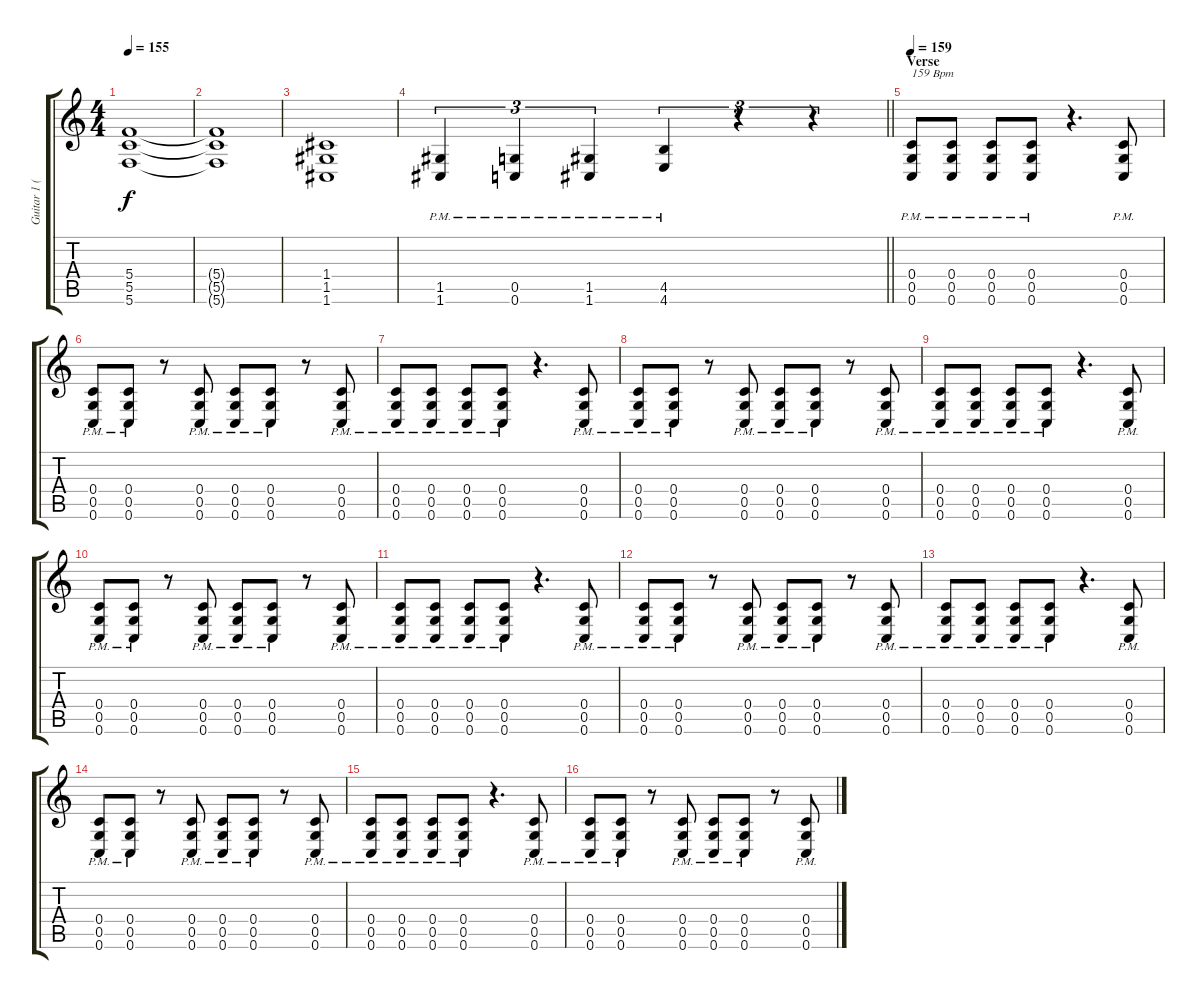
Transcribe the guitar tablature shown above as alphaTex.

\track ("Guitar 1 (Dan Jacobs)" "Guitar 1 (") {instrument distortionguitar}
\staff {score tabs}
\tuning (D4 A3 F3 C3 G2 C2) {hide}
\ts (4 4)
\tempo 155
\clef g2
\ks c
(5.4 5.5 5.6).1{dy f} |
(5.4{t} 5.5{t} 5.6{t}).1 |
(1.4 1.5 1.6).1 |
\barLineRight lightlight
(1.5{pm} 1.6{pm}).4{tu (3 2)} (0.5{pm} 0.6{pm}).4{tu (3 2)} (1.5{pm} 1.6{pm}).4{tu (3 2)} (4.5{pm} 4.6{pm}).4{tu (3 2)} r.4{tu (3 2)} r.4{tu (3 2)} |
\section ("" "Verse")
\tempo 159
(0.4{pm} 0.5{pm} 0.6{pm}).8{txt "159 Bpm"} (0.4{pm} 0.5{pm} 0.6{pm}).8 (0.4{pm} 0.5{pm} 0.6{pm}).8 (0.4{pm} 0.5{pm} 0.6{pm}).8 r.4{d} (0.4{pm} 0.5{pm} 0.6{pm}).8 |
(0.4{pm} 0.5{pm} 0.6{pm}).8 (0.4{pm} 0.5{pm} 0.6{pm}).8 r.8 (0.4{pm} 0.5{pm} 0.6{pm}).8 (0.4{pm} 0.5{pm} 0.6{pm}).8 (0.4{pm} 0.5{pm} 0.6{pm}).8 r.8 (0.4{pm} 0.5{pm} 0.6{pm}).8 |
(0.4{pm} 0.5{pm} 0.6{pm}).8 (0.4{pm} 0.5{pm} 0.6{pm}).8 (0.4{pm} 0.5{pm} 0.6{pm}).8 (0.4{pm} 0.5{pm} 0.6{pm}).8 r.4{d} (0.4{pm} 0.5{pm} 0.6{pm}).8 |
(0.4{pm} 0.5{pm} 0.6{pm}).8 (0.4{pm} 0.5{pm} 0.6{pm}).8 r.8 (0.4{pm} 0.5{pm} 0.6{pm}).8 (0.4{pm} 0.5{pm} 0.6{pm}).8 (0.4{pm} 0.5{pm} 0.6{pm}).8 r.8 (0.4{pm} 0.5{pm} 0.6{pm}).8 |
(0.4{pm} 0.5{pm} 0.6{pm}).8 (0.4{pm} 0.5{pm} 0.6{pm}).8 (0.4{pm} 0.5{pm} 0.6{pm}).8 (0.4{pm} 0.5{pm} 0.6{pm}).8 r.4{d} (0.4{pm} 0.5{pm} 0.6{pm}).8 |
(0.4{pm} 0.5{pm} 0.6{pm}).8 (0.4{pm} 0.5{pm} 0.6{pm}).8 r.8 (0.4{pm} 0.5{pm} 0.6{pm}).8 (0.4{pm} 0.5{pm} 0.6{pm}).8 (0.4{pm} 0.5{pm} 0.6{pm}).8 r.8 (0.4{pm} 0.5{pm} 0.6{pm}).8 |
(0.4{pm} 0.5{pm} 0.6{pm}).8 (0.4{pm} 0.5{pm} 0.6{pm}).8 (0.4{pm} 0.5{pm} 0.6{pm}).8 (0.4{pm} 0.5{pm} 0.6{pm}).8 r.4{d} (0.4{pm} 0.5{pm} 0.6{pm}).8 |
(0.4{pm} 0.5{pm} 0.6{pm}).8 (0.4{pm} 0.5{pm} 0.6{pm}).8 r.8 (0.4{pm} 0.5{pm} 0.6{pm}).8 (0.4{pm} 0.5{pm} 0.6{pm}).8 (0.4{pm} 0.5{pm} 0.6{pm}).8 r.8 (0.4{pm} 0.5{pm} 0.6{pm}).8 |
(0.4{pm} 0.5{pm} 0.6{pm}).8 (0.4{pm} 0.5{pm} 0.6{pm}).8 (0.4{pm} 0.5{pm} 0.6{pm}).8 (0.4{pm} 0.5{pm} 0.6{pm}).8 r.4{d} (0.4{pm} 0.5{pm} 0.6{pm}).8 |
(0.4{pm} 0.5{pm} 0.6{pm}).8 (0.4{pm} 0.5{pm} 0.6{pm}).8 r.8 (0.4{pm} 0.5{pm} 0.6{pm}).8 (0.4{pm} 0.5{pm} 0.6{pm}).8 (0.4{pm} 0.5{pm} 0.6{pm}).8 r.8 (0.4{pm} 0.5{pm} 0.6{pm}).8 |
(0.4{pm} 0.5{pm} 0.6{pm}).8 (0.4{pm} 0.5{pm} 0.6{pm}).8 (0.4{pm} 0.5{pm} 0.6{pm}).8 (0.4{pm} 0.5{pm} 0.6{pm}).8 r.4{d} (0.4{pm} 0.5{pm} 0.6{pm}).8 |
(0.4{pm} 0.5{pm} 0.6{pm}).8 (0.4{pm} 0.5{pm} 0.6{pm}).8 r.8 (0.4{pm} 0.5{pm} 0.6{pm}).8 (0.4{pm} 0.5{pm} 0.6{pm}).8 (0.4{pm} 0.5{pm} 0.6{pm}).8 r.8 (0.4{pm} 0.5{pm} 0.6{pm}).8
